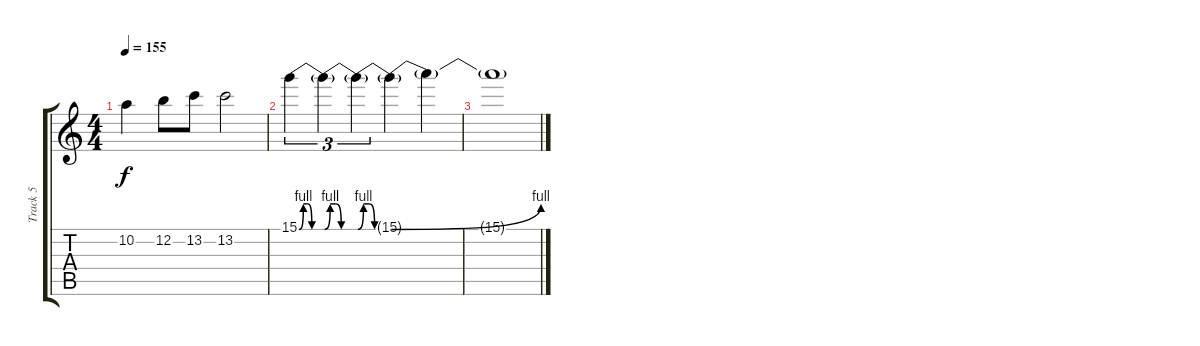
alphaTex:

\track ("Track 5" "Track 5") {instrument distortionguitar}
\staff {score tabs}
\tuning (E4 B3 G3 D3 A2 E2) {hide}
\ts (4 4)
\tempo 155
\clef g2
\ks c
10.2.4{dy f} 12.2.8 13.2.8 13.2.2 |
15.1{be (custom 0 0 10 4 20 4 30 0 60 0)}.4{tu (3 2)} 15.1{be (custom 0 0 10 4 20 4 30 0 60 0) t}.4{tu (3 2)} 15.1{be (custom 0 0 10 4 20 4 30 0 60 0) t}.4{tu (3 2)} 15.1{be (bend 0 0 60 4) t}.4 15.1{t}.4{volume 0} |
15.1{t}.1
